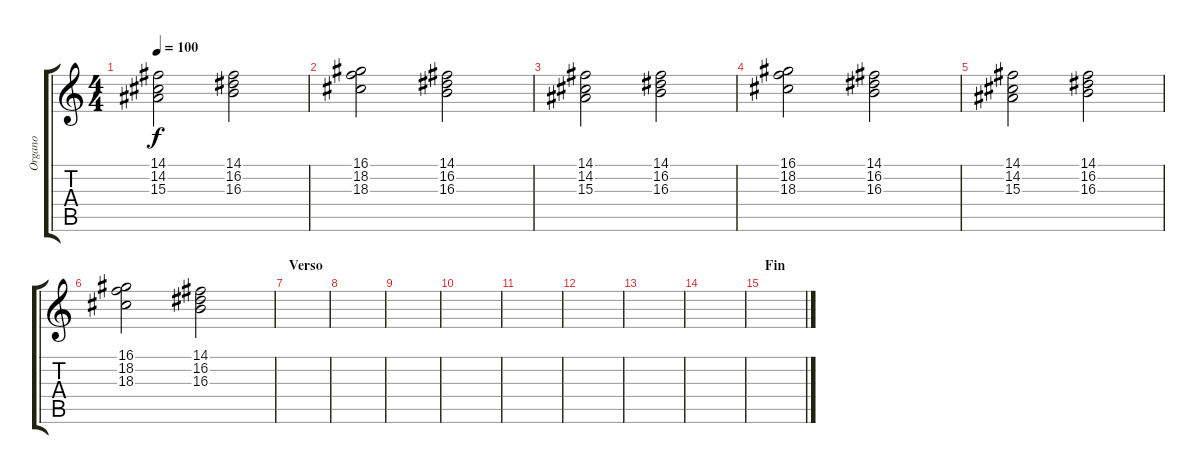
\track ("Organo" "Organo") {instrument rockorgan}
\staff {score tabs}
\tuning (E4 B3 G3 D3 A2 E2) {hide}
\ts (4 4)
\tempo 100
\clef g2
\ks c
(14.1 14.2 15.3).2{dy f} (14.1 16.2 16.3).2 |
(16.1 18.2 18.3).2 (14.1 16.2 16.3).2 |
(14.1 14.2 15.3).2 (14.1 16.2 16.3).2 |
(16.1 18.2 18.3).2 (14.1 16.2 16.3).2 |
(14.1 14.2 15.3).2 (14.1 16.2 16.3).2 |
(16.1 18.2 18.3).2 (14.1 16.2 16.3).2 |
\section ("" "Verso")
|
|
|
|
|
|
|
|
\section ("" "Fin")
